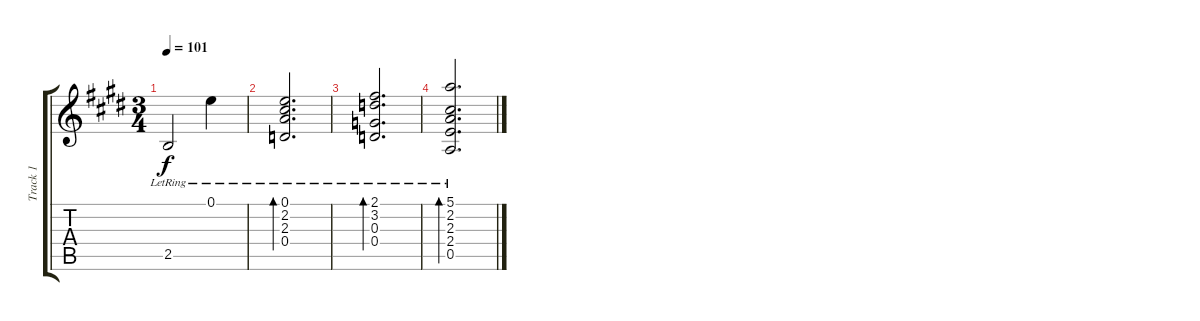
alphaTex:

\track ("Track 1" "Track 1") {instrument acousticguitarsteel}
\staff {score tabs}
\tuning (E4 B3 G3 D3 A2 E2) {hide}
\ts (3 4)
\tempo 101
\clef g2
\ks e
2.5{lr}.2{dy f} 0.1{lr}.4 |
(0.1{lr} 2.2{lr} 2.3{lr} 0.4{lr}).2{d bd 240} |
(2.1{lr} 3.2{lr} 0.3{lr} 0.4{lr}).2{d bd 240} |
(5.1{lr} 2.2{lr} 2.3{lr} 2.4{lr} 0.5{lr}).2{d bd 480}
